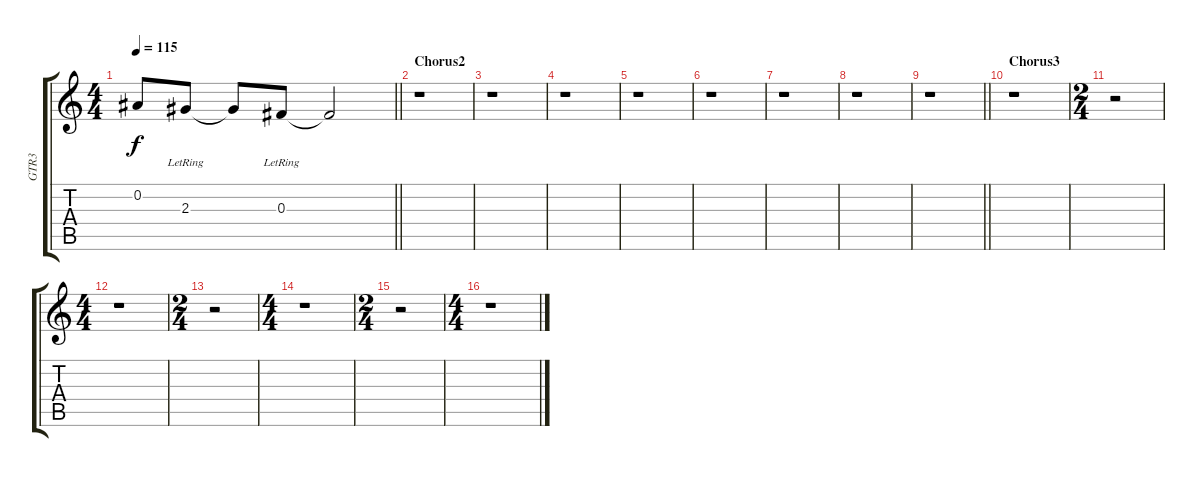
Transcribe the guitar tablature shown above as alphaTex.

\track ("GTR3" "GTR3") {instrument electricguitarclean}
\staff {score tabs}
\tuning (Eb4 Bb3 Gb3 Db3 Ab2 Eb2) {hide}
\ts (4 4)
\tempo 115
\clef g2
\barLineRight lightlight
\ks c
0.2{t}.8{dy f} 2.3{lr}.8 2.3{t}.8 0.3{lr}.8 0.3{t}.2 |
\section ("" "Chorus2")
r.1 |
r.1 |
r.1 |
r.1 |
r.1 |
r.1 |
r.1 |
\barLineRight lightlight
r.1 |
\section ("" "Chorus3")
r.1 |
\ts (2 4)
r.2 |
\ts (4 4)
r.1 |
\ts (2 4)
r.2 |
\ts (4 4)
r.1 |
\ts (2 4)
r.2 |
\ts (4 4)
r.1
